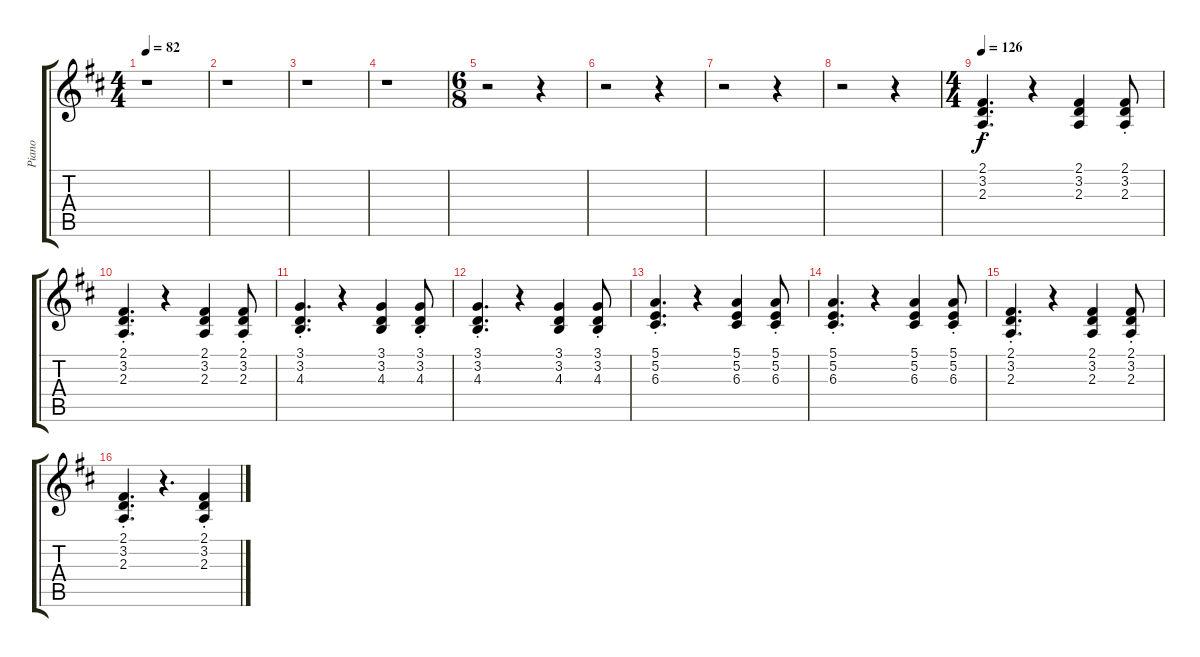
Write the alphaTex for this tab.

\track ("Piano" "Piano") {instrument acousticgrandpiano}
\staff {score tabs}
\tuning (E4 B3 G3 D3 A2 E2) {hide}
\ts (4 4)
\tempo 82
\clef g2
\ks d
r.1{dy f} |
r.1 |
r.1 |
r.1 |
\ts (6 8)
r.2 r.4 |
r.2 r.4 |
r.2 r.4 |
r.2 r.4 |
\ts (4 4)
\tempo 126
(2.1{st} 3.2{st} 2.3{st}).4{d} r.4 (2.1 3.2 2.3).4 (2.1{st} 3.2{st} 2.3{st}).8 |
(2.1{st} 3.2{st} 2.3{st}).4{d} r.4 (2.1 3.2 2.3).4 (2.1{st} 3.2{st} 2.3{st}).8 |
(3.1{st} 3.2{st} 4.3{st}).4{d} r.4 (3.1 3.2 4.3).4 (3.1{st} 3.2{st} 4.3{st}).8 |
(3.1{st} 3.2{st} 4.3{st}).4{d} r.4 (3.1 3.2 4.3).4 (3.1{st} 3.2{st} 4.3{st}).8 |
(5.1{st} 5.2{st} 6.3{st}).4{d} r.4 (5.1 5.2 6.3).4 (5.1{st} 5.2{st} 6.3{st}).8 |
(5.1{st} 5.2{st} 6.3{st}).4{d} r.4 (5.1 5.2 6.3).4 (5.1{st} 5.2{st} 6.3{st}).8 |
(2.1{st} 3.2{st} 2.3{st}).4{d} r.4 (2.1 3.2 2.3).4 (2.1{st} 3.2{st} 2.3{st}).8 |
(2.1{st} 3.2{st} 2.3{st}).4{d} r.4{d} (2.1{st} 3.2{st} 2.3{st}).4
